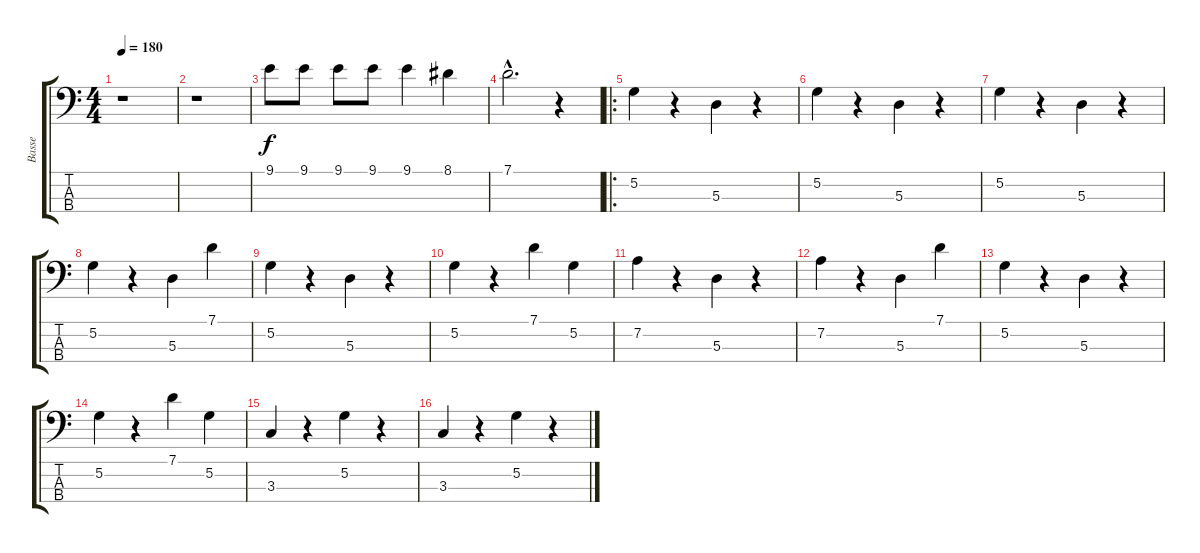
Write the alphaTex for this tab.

\track ("Basse" "Basse") {instrument fretlessbass}
\staff {score tabs}
\tuning (G2 D2 A1 E1) {hide}
\ts (4 4)
\tempo 180
\clef f4
\ks c
r.1{dy f instrument fretlessbass} |
r.1 |
9.1.8 9.1.8 9.1.8 9.1.8 9.1.4 8.1.4 |
7.1{hac}.2{d} r.4 |
\ro
5.2.4 r.4 5.3.4 r.4 |
5.2.4 r.4 5.3.4 r.4 |
5.2.4 r.4 5.3.4 r.4 |
5.2.4 r.4 5.3.4 7.1.4 |
5.2.4 r.4 5.3.4 r.4 |
5.2.4 r.4 7.1.4 5.2.4 |
7.2.4 r.4 5.3.4 r.4 |
7.2.4 r.4 5.3.4 7.1.4 |
5.2.4 r.4 5.3.4 r.4 |
5.2.4 r.4 7.1.4 5.2.4 |
3.3.4 r.4 5.2.4 r.4 |
3.3.4 r.4 5.2.4 r.4
